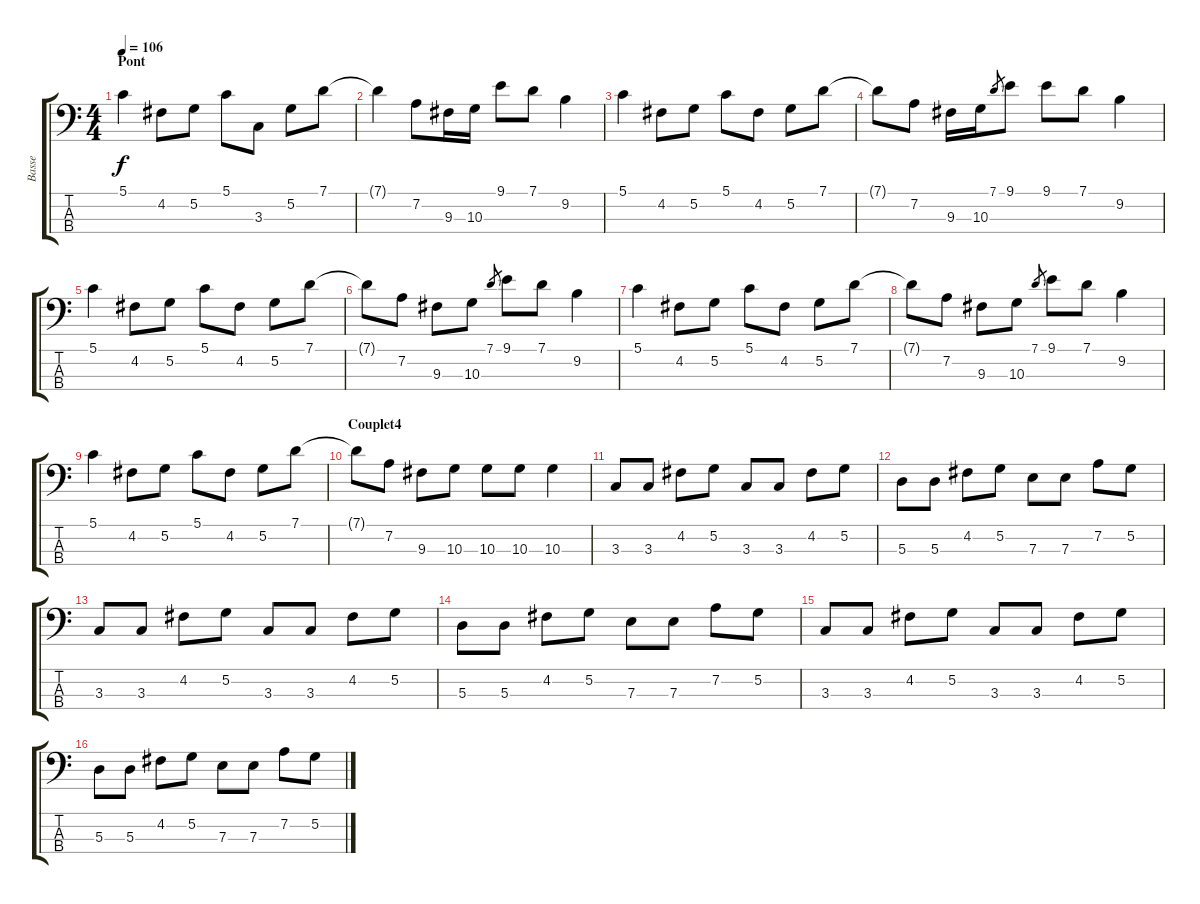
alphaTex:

\track ("Basse" "Basse") {instrument electricbassfinger}
\staff {score tabs}
\tuning (G2 D2 A1 E1) {hide}
\ts (4 4)
\section ("" "Pont")
\tempo 106
\clef f4
\ks c
5.1.4{dy f} 4.2.8 5.2.8 5.1.8 3.3.8 5.2.8 7.1.8 |
7.1{t}.4 7.2.8 9.3.16 10.3.16 9.1.8 7.1.8 9.2.4 |
5.1.4 4.2.8 5.2.8 5.1.8 4.2.8 5.2.8 7.1.8 |
7.1{t}.8 7.2.8 9.3.16 10.3.16 7.1.8{gr} 9.1.8 9.1.8 7.1.8 9.2.4 |
5.1.4 4.2.8 5.2.8 5.1.8 4.2.8 5.2.8 7.1.8 |
7.1{t}.8 7.2.8 9.3.8 10.3.8 7.1.8{gr} 9.1.8 7.1.8 9.2.4 |
5.1.4 4.2.8 5.2.8 5.1.8 4.2.8 5.2.8 7.1.8 |
7.1{t}.8 7.2.8 9.3.8 10.3.8 7.1.8{gr} 9.1.8 7.1.8 9.2.4 |
5.1.4 4.2.8 5.2.8 5.1.8 4.2.8 5.2.8 7.1.8 |
\section ("" "Couplet4")
7.1{t}.8 7.2.8 9.3.8 10.3.8 10.3.8 10.3.8 10.3.4 |
3.3.8 3.3.8 4.2.8 5.2.8 3.3.8 3.3.8 4.2.8 5.2.8 |
5.3.8 5.3.8 4.2.8 5.2.8 7.3.8 7.3.8 7.2.8 5.2.8 |
3.3.8 3.3.8 4.2.8 5.2.8 3.3.8 3.3.8 4.2.8 5.2.8 |
5.3.8 5.3.8 4.2.8 5.2.8 7.3.8 7.3.8 7.2.8 5.2.8 |
3.3.8 3.3.8 4.2.8 5.2.8 3.3.8 3.3.8 4.2.8 5.2.8 |
5.3.8 5.3.8 4.2.8 5.2.8 7.3.8 7.3.8 7.2.8 5.2.8
